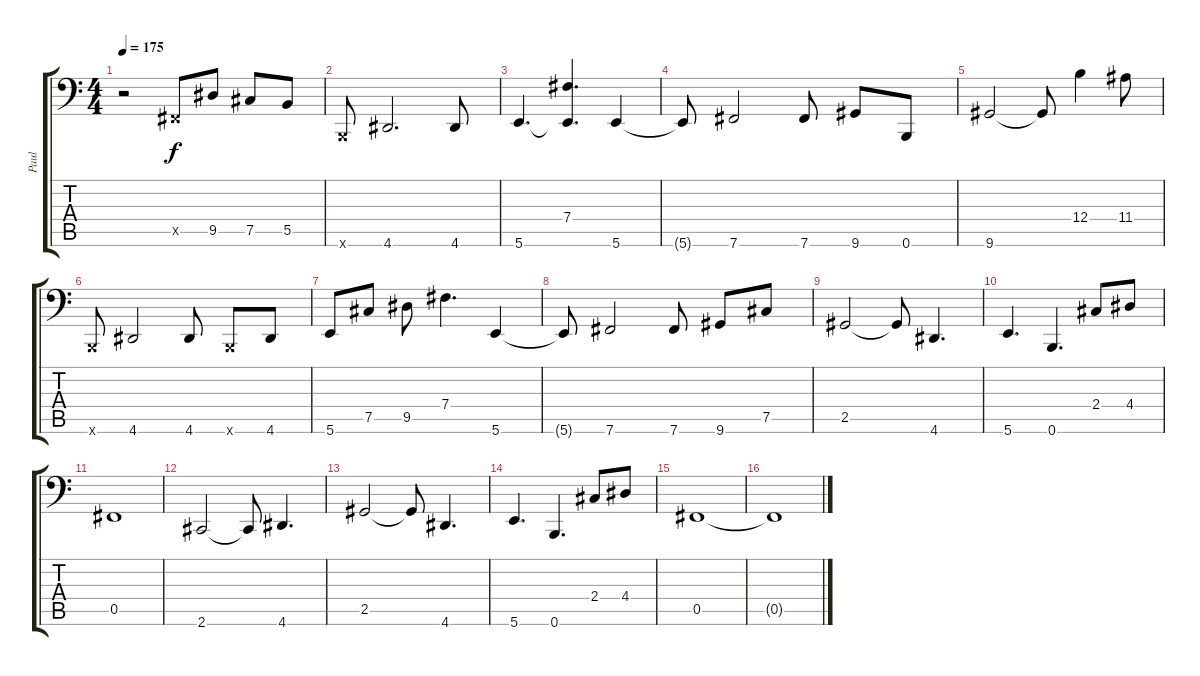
\track ("Paul" "Paul") {instrument electricbasspick}
\staff {score tabs}
\tuning (Db3 Ab2 E2 B1 Gb1 B0) {hide}
\ts (4 4)
\tempo 175
\clef f4
\ks c
r.2{dy f} 0.5{x}.8 9.5.8 7.5.8 5.5.8 |
0.6{x}.8 4.6.2{d} 4.6.8 |
5.6.4{d} (7.4 5.6{t}).4{d} 5.6.4 |
5.6{t}.8 7.6.2 7.6.8 9.6.8 0.6.8 |
9.6.2 9.6{t}.8 12.4.4 11.4.8 |
0.6{x}.8 4.6.2 4.6.8 0.6{x}.8 4.6.8 |
5.6.8 7.5.8 9.5.8 7.4.4{d} 5.6.4 |
5.6{t}.8 7.6.2 7.6.8 9.6.8 7.5.8 |
2.5.2 2.5{t}.8 4.6.4{d} |
5.6.4{d} 0.6.4{d} 2.4.8 4.4.8 |
0.5.1 |
2.6.2 2.6{t}.8 4.6.4{d} |
2.5.2 2.5{t}.8 4.6.4{d} |
5.6.4{d} 0.6.4{d} 2.4.8 4.4.8 |
0.5.1 |
0.5{t}.1
